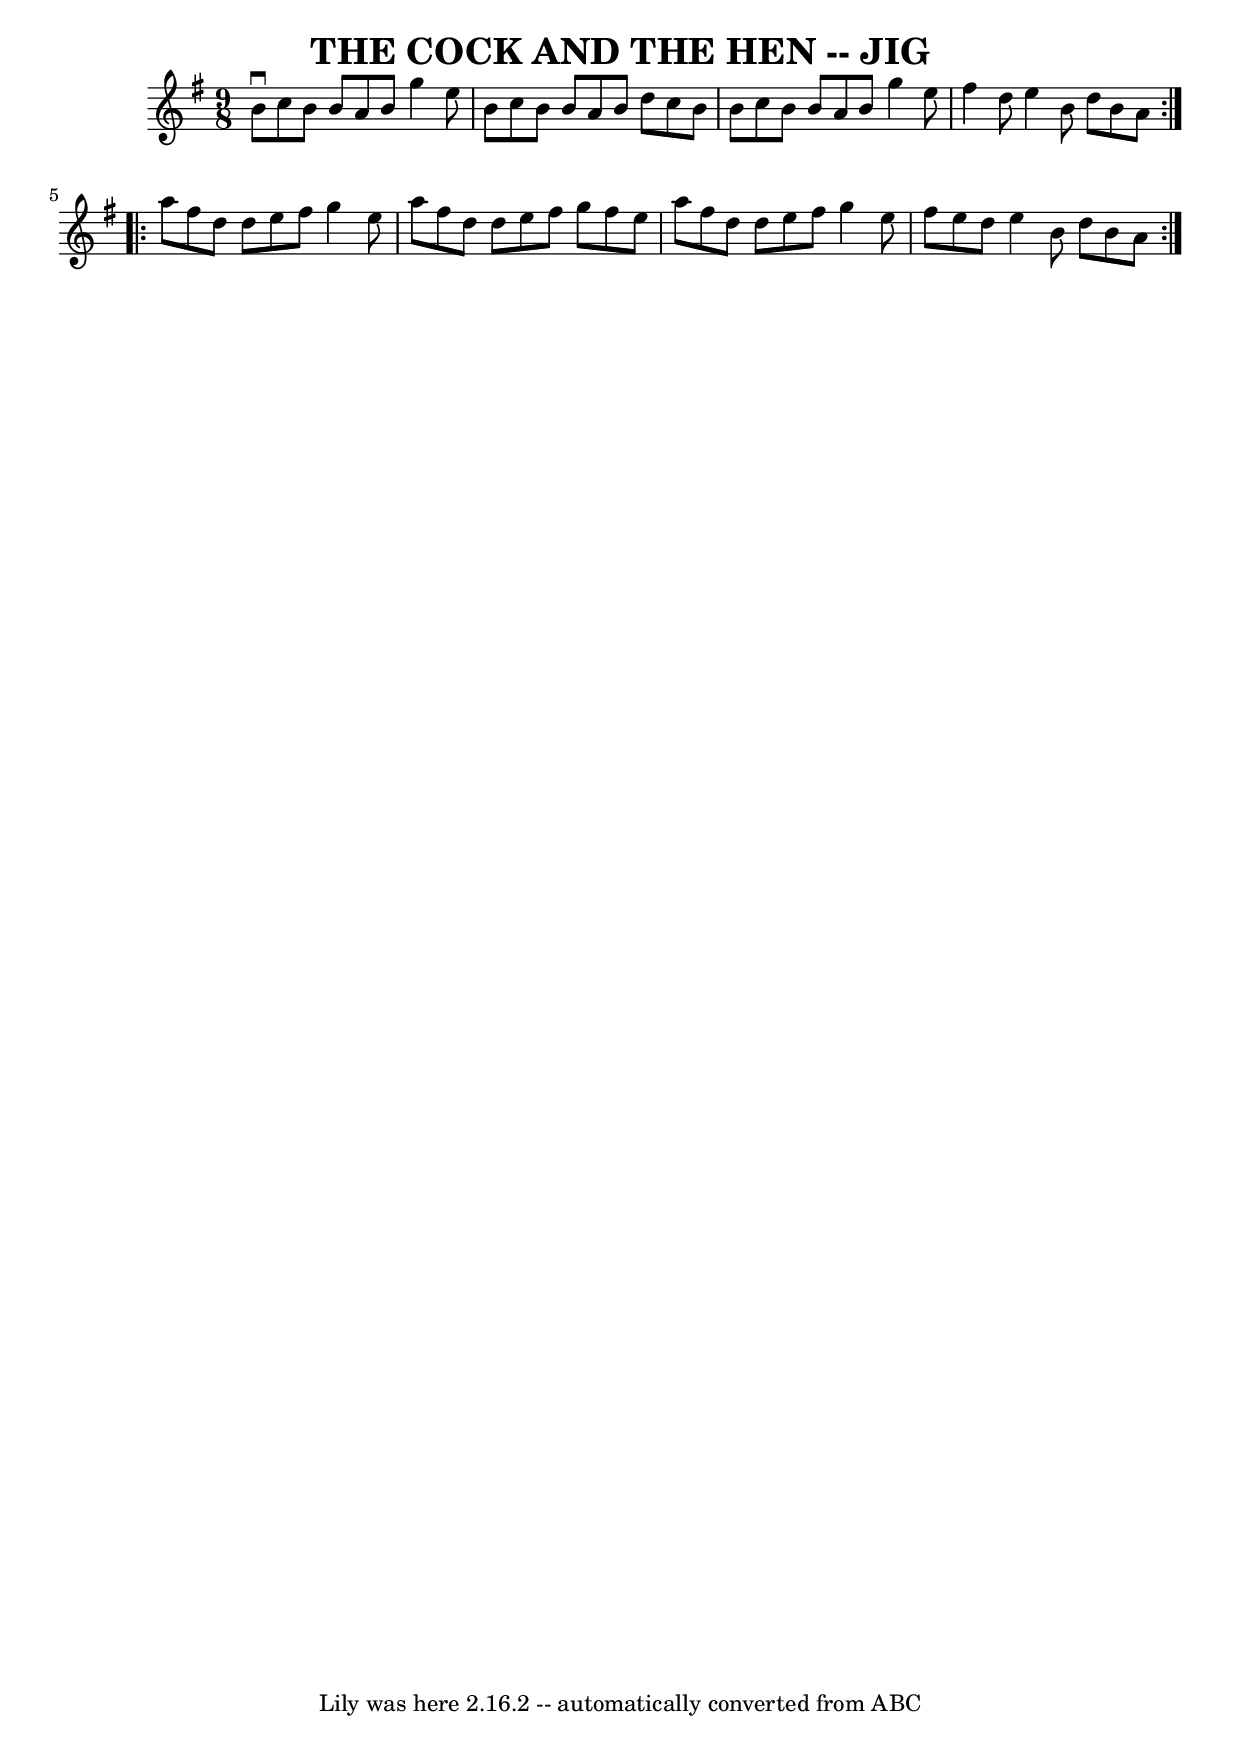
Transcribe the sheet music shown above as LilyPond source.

\version "2.16.2"
\include "Mammoth.ily"
\header {
  %% book = "Ryan's Mammoth Collection of Fiddle Tunes"
  crossRefNumber = "1"
  footnotes = ""
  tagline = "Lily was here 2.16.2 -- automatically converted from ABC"
  title = "THE COCK AND THE HEN -- JIG"

}
voicedefault =  {



  \repeat volta 2 {

    \time 9/8 
    \key g \major b'8^\downbow c''8 b'8 b'8 a'8 b'8    
    g''4 e''8    |
    b'8 c''8 b'8 b'8 a'8 b'8 d''8    
    c''8 b'8    |
    b'8 c''8 b'8 b'8 a'8 b'8 g''4    
    e''8    |
    fis''4 d''8 e''4 b'8 d''8 b'8 a'8    
  }     

  \repeat volta 2 {
    a''8 fis''8 d''8 d''8 e''8 fis''8 g''4    
    e''8    |
    a''8 fis''8 d''8 d''8 e''8 fis''8 g''8    
    fis''8 e''8    |
    a''8 fis''8 d''8 d''8 e''8 fis''8   
    g''4 e''8    |
    fis''8 e''8 d''8 e''4 b'8 d''8    
    b'8 a'8    
  }   

}

\score{
  <<

    \context Staff="default"
    {
      \voicedefault 
      
    }

  >>
  \layout {
    
  }
  \midi {
  }

}
